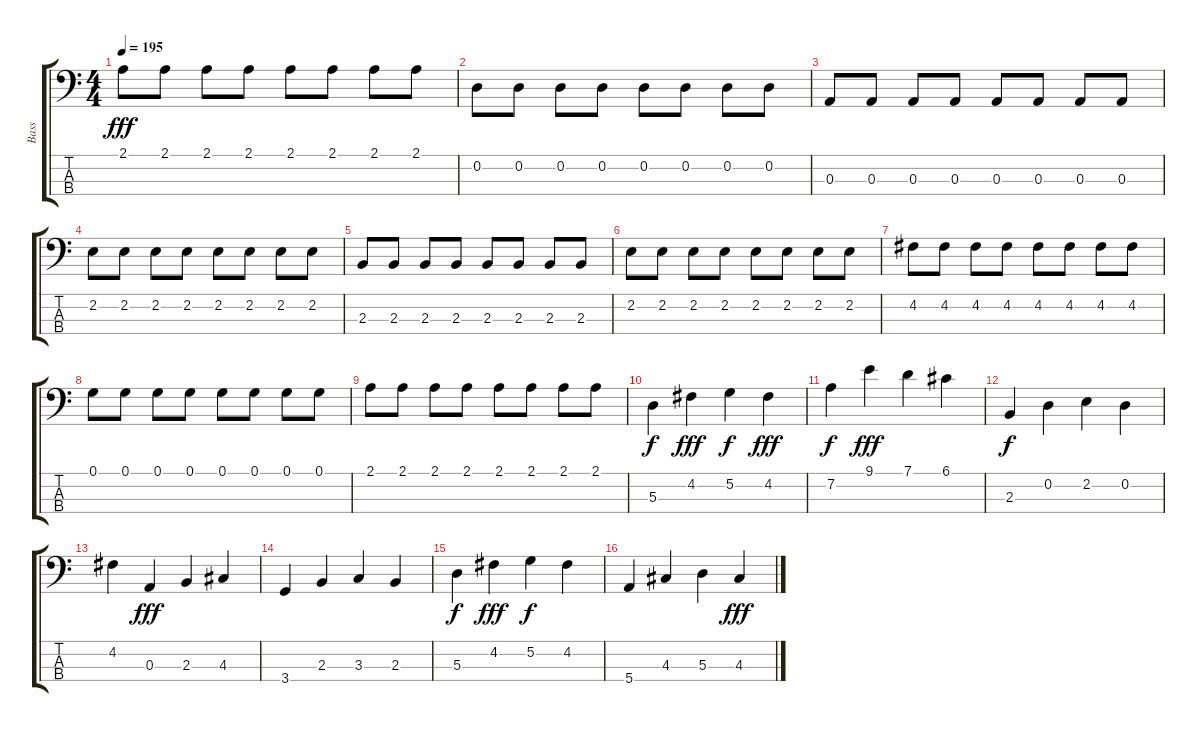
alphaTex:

\track ("Bass" "Bass") {instrument electricbassfinger}
\staff {score tabs}
\tuning (G2 D2 A1 E1) {hide}
\ts (4 4)
\tempo 195
\clef f4
\ks c
2.1.8{dy fff} 2.1.8 2.1.8 2.1.8 2.1.8 2.1.8 2.1.8 2.1.8 |
0.2.8 0.2.8 0.2.8 0.2.8 0.2.8 0.2.8 0.2.8 0.2.8 |
0.3.8 0.3.8 0.3.8 0.3.8 0.3.8 0.3.8 0.3.8 0.3.8 |
2.2.8 2.2.8 2.2.8 2.2.8 2.2.8 2.2.8 2.2.8 2.2.8 |
2.3.8 2.3.8 2.3.8 2.3.8 2.3.8 2.3.8 2.3.8 2.3.8 |
2.2.8 2.2.8 2.2.8 2.2.8 2.2.8 2.2.8 2.2.8 2.2.8 |
4.2.8 4.2.8 4.2.8 4.2.8 4.2.8 4.2.8 4.2.8 4.2.8 |
0.1.8 0.1.8 0.1.8 0.1.8 0.1.8 0.1.8 0.1.8 0.1.8 |
2.1.8 2.1.8 2.1.8 2.1.8 2.1.8 2.1.8 2.1.8 2.1.8 |
5.3.4{dy f} 4.2.4{dy fff} 5.2.4{dy f} 4.2.4{dy fff} |
7.2.4{dy f} 9.1.4{dy fff} 7.1.4 6.1.4 |
2.3.4{dy f} 0.2.4 2.2.4 0.2.4 |
4.2.4 0.3.4{dy fff} 2.3.4 4.3.4 |
3.4.4 2.3.4 3.3.4 2.3.4 |
5.3.4{dy f} 4.2.4{dy fff} 5.2.4{dy f} 4.2.4 |
5.4.4 4.3.4 5.3.4 4.3.4{dy fff}
